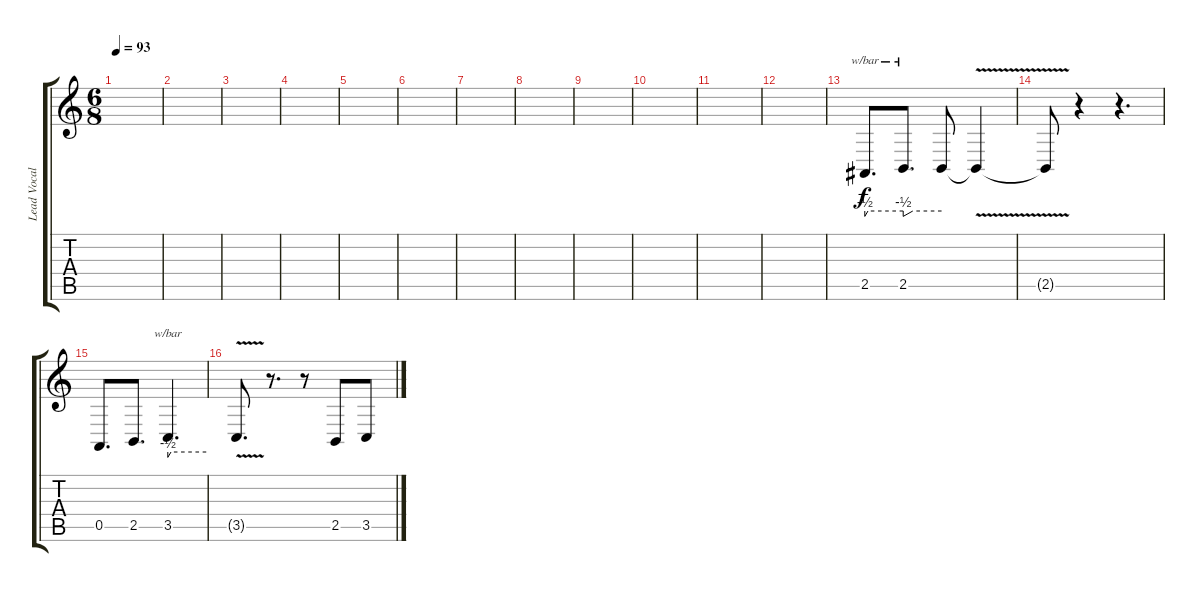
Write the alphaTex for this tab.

\track ("Lead Vocals [Mikael Akerfeldt]" "Lead Vocal") {instrument voiceoohs}
\staff {score tabs}
\tuning (E4 B3 G3 D3 A2 E2) {hide}
\ts (6 8)
\tempo 93
\clef g2
\ks c
|
|
|
|
|
|
|
|
|
|
|
|
2.5.8{d tbe (custom default 0 -2 5 0 60 0)} 2.5.8{d tbe (custom default 0 0 0 0 0 -2 0 -2 15 0 60 0)} 2.5{t}.8 2.5{v t}.4 |
2.5{v t}.8 r.4 r.4{d} |
0.5.8{d} 2.5.8{d} 3.5.4{d tbe (custom default 0 0 0 -2 0 -2 5 0 60 0)} |
3.5{v t}.8{d} r.8{d} r.8 2.5.8 3.5.8
